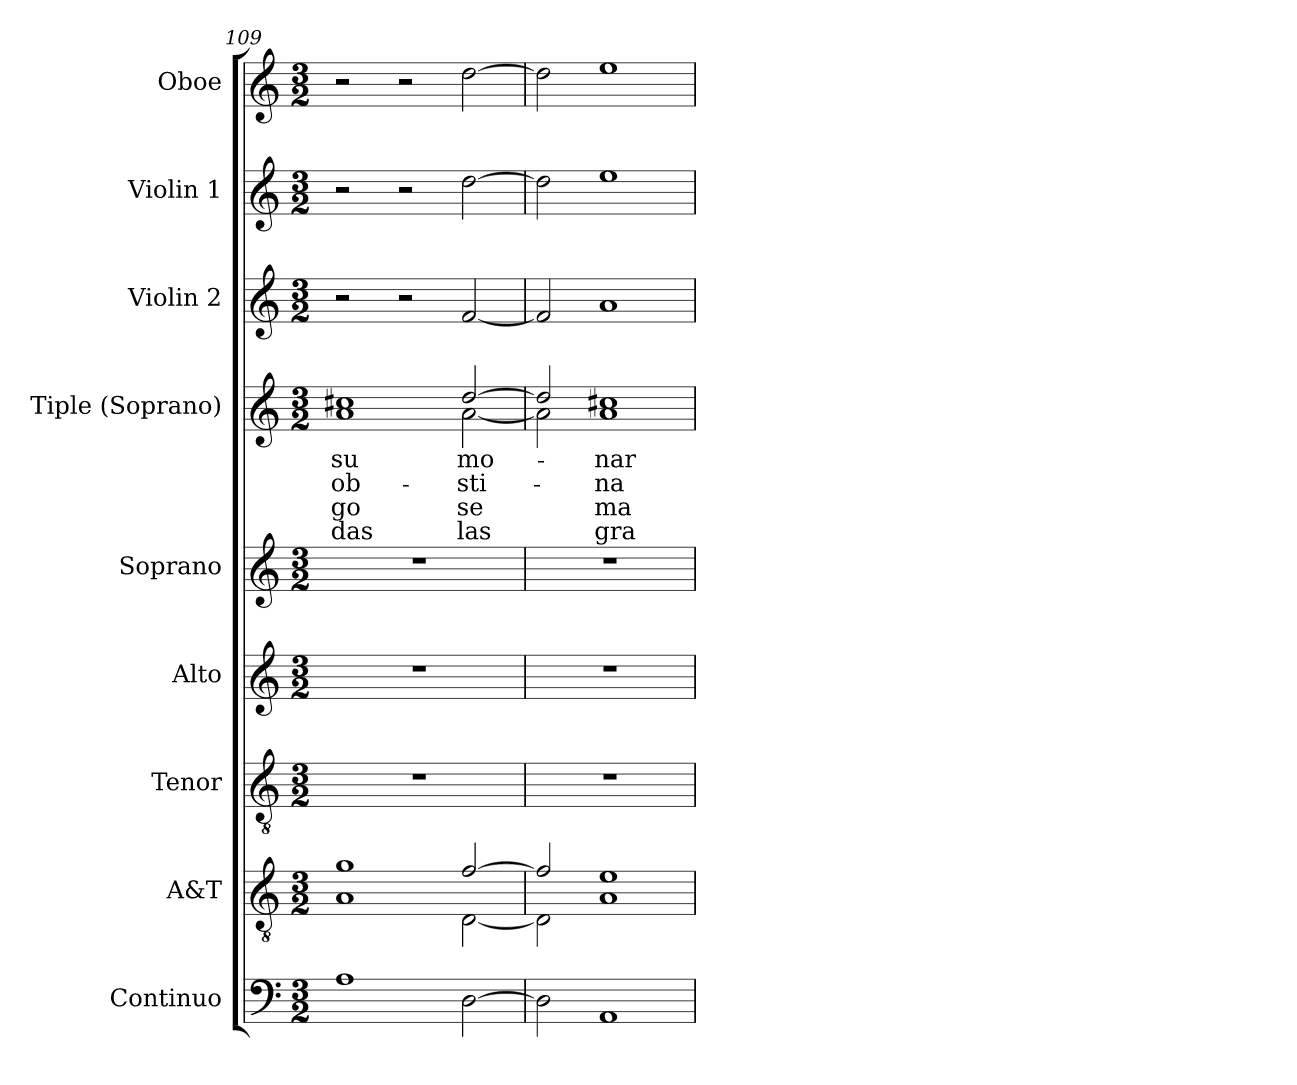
**kern	**kern	**kern	**kern	**kern	**kern	**text	**text	**text	**text	**kern	**kern	**kern
*part9	*part8	*part7	*part6	*part5	*part4	*part4	*part4	*part4	*part4	*part3	*part2	*part1
*staff9	*staff8	*staff7	*staff6	*staff5	*staff4	*staff4	*staff4	*staff4	*staff4	*staff3	*staff2	*staff1
*I"Continuo	*I"A&T	*I"Tenor	*I"Alto	*I"Soprano	*I"Tiple (Soprano)	*	*	*	*	*I"Violin 2	*I"Violin 1	*I"Oboe
*I'Cont.	*I'A. & T.	*I'T.	*I'A.	*I'S.	*I'S.	*	*	*	*	*I'Vln. 2	*I'Vln. 1	*I'Ob.
*clefF4	*clefGv2	*clefGv2	*clefG2	*clefG2	*clefG2	*	*	*	*	*clefG2	*clefG2	*clefG2
*	*ITrd7c12	*ITrd7c12	*	*	*	*	*	*	*	*	*	*
*k[]	*k[]	*k[]	*k[]	*k[]	*k[]	*	*	*	*	*k[]	*k[]	*k[]
*C:	*C:	*C:	*C:	*C:	*C:	*	*	*	*	*C:	*C:	*C:
*M3/2	*M3/2	*M3/2	*M3/2	*M3/2	*M3/2	*	*	*	*	*M3/2	*M3/2	*M3/2
=109	=109	=109	=109	=109	=109	=109	=109	=109	=109	=109	=109	=109
*	*^	*	*	*	*	*	*	*	*	*	*	*
!	!	!	!LO:N:vis=1	!LO:N:vis=1	!LO:N:vis=1	!	!	!	!	!	!	!	!
*	*	*	*	*	*	*^	*	*	*	*	*	*	*
!	!	!	!	!	!	!	!	!LO:LY:b:color=#000000	!LO:LY:b:color=#000000	!LO:LY:b:color=#000000	!LO:LY:b:color=#000000	!	!	!
1Ai	1Gi	1AAi	1.r	1.r	1.r	1cc#Xi	1ai	su	ob-	-go	das	2r	2r	2r
.	.	.	.	.	.	.	.	.	.	.	.	2r	2r	2r
!	!	!	!	!	!	!	!	!LO:LY:b:color=#000000	!LO:LY:b:color=#000000	!LO:LY:b:color=#000000	!LO:LY:b:color=#000000	!	!	!
[2Di\	[2Fi/	[2DDi\	.	.	.	[2ddi/	[2ai\	mo-	-sti-	se	las	[2fi/	[2ddi\	[2ddi\
=110	=110	=110	=110	=110	=110	=110	=110	=110	=110	=110	=110	=110	=110	=110
!	!	!	!LO:N:vis=1	!LO:N:vis=1	!LO:N:vis=1	!	!	!	!	!	!	!	!	!
2Di\]	2Fi/]	2DDi\]	1.r	1.r	1.r	2ddi/]	2ai\]	.	.	.	.	2fi/]	2ddi\]	2ddi\]
!	!	!	!	!	!	!	!	!LO:LY:b:color=#000000	!LO:LY:b:color=#000000	!LO:LY:b:color=#000000	!LO:LY:b:color=#000000	!	!	!
1AAi	1Ei	1AAi	.	.	.	1cc#Xi	1ai	-nar-	-na-	ma-	gra-	1ai	1eei	1eei
*	*v	*v	*	*	*	*v	*v	*	*	*	*	*	*	*
=	=	=	=	=	=	=	=	=	=	=	=	=
*-	*-	*-	*-	*-	*-	*-	*-	*-	*-	*-	*-	*-
